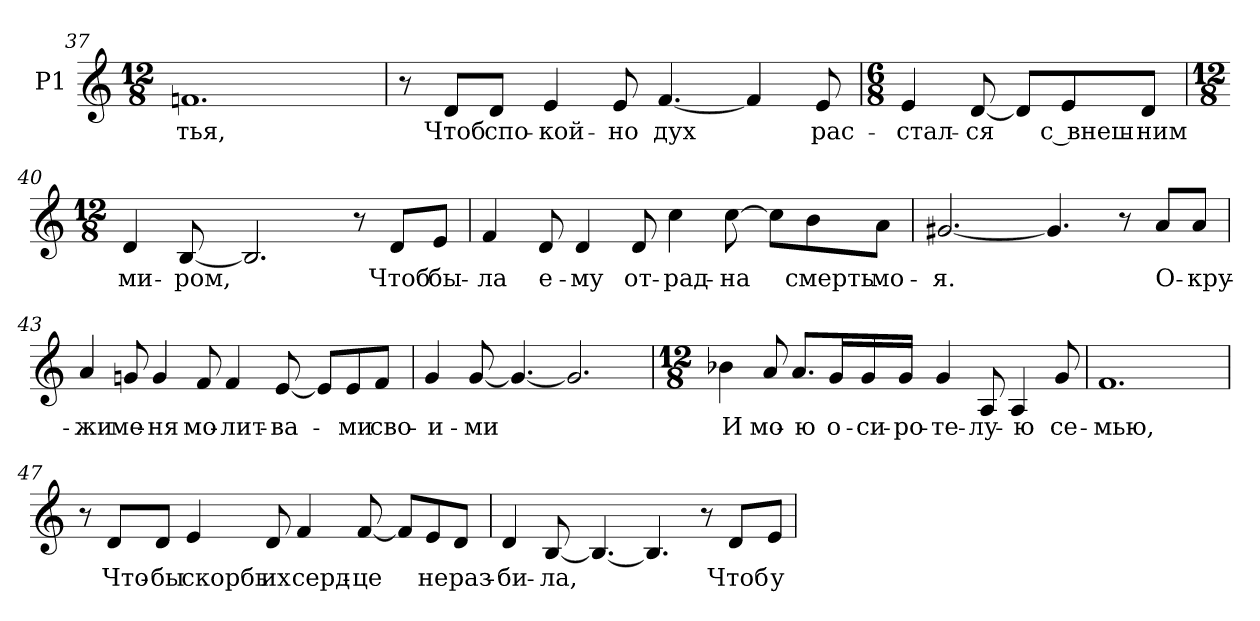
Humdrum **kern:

**kern	**text
*part1	*part1
*staff1	*staff1
*I"P1	*
*clefG2	*
*k[]	*
*a:	*
*M12/8	*
=37	=37
!	!LO:LY:b:color=#000000
1.fni	-тья,
!!LO:LB:g=z
=38	=38
8r	.
!	!LO:LY:b:color=#000000
8di/L	Чтоб
!	!LO:LY:b:color=#000000
8di/J	спо-
!	!LO:LY:b:color=#000000
4ei/	-кой-
!	!LO:LY:b:color=#000000
8ei/	-но
!	!LO:LY:b:color=#000000
[<4.fi/	дух
4fi/]	.
!	!LO:LY:b:color=#000000
8ei/	рас-
=39	=39
*M6/8	*
!	!LO:LY:b:color=#000000
4ei/	-стал-
!	!LO:LY:b:color=#000000
[<8di/	-ся
8di/L]	.
!	!LO:LY:b:color=#000000
8ei/	с внеш-
!	!LO:LY:b:color=#000000
8di/J	-ним
=40	=40
*M12/8	*
!	!LO:LY:b:color=#000000
4di/	ми-
!	!LO:LY:b:color=#000000
[<8Bi/	-ром,
2.Bi/]	.
8r	.
!	!LO:LY:b:color=#000000
8di/L	Чтоб
!	!LO:LY:b:color=#000000
8ei/J	бы-
!!LO:LB:g=z
=41	=41
!	!LO:LY:b:color=#000000
4fi/	-ла
!	!LO:LY:b:color=#000000
8di/	е-
!	!LO:LY:b:color=#000000
4di/	-му
!	!LO:LY:b:color=#000000
8di/	от-
!	!LO:LY:b:color=#000000
4cci\	-рад-
!	!LO:LY:b:color=#000000
[>8cci\	-на
8cci\L]	.
!	!LO:LY:b:color=#000000
8bi\	смерть
!	!LO:LY:b:color=#000000
8ai\J	мо-
=42	=42
!	!LO:LY:b:color=#000000
[<2.g#Xi/	-я.
4.g#i/]	.
8r	.
!	!LO:LY:b:color=#000000
8ai/L	О-
!	!LO:LY:b:color=#000000
8ai/J	-кру-
=43	=43
!	!LO:LY:b:color=#000000
4ai/	-жи
!	!LO:LY:b:color=#000000
8gni/	ме-
!	!LO:LY:b:color=#000000
4gi/	-ня
!	!LO:LY:b:color=#000000
8fi/	мо-
!	!LO:LY:b:color=#000000
4fi/	-лит-
!	!LO:LY:b:color=#000000
[<8ei/	-ва-
8ei/L]	.
!	!LO:LY:b:color=#000000
8ei/	-ми
!	!LO:LY:b:color=#000000
8fi/J	сво-
!!LO:LB:g=z
=44	=44
!	!LO:LY:b:color=#000000
4gi/	-и-
!	!LO:LY:b:color=#000000
[<8gi/	-ми
4.gi/_<	.
2.gi/]	.
=45	=45
*M12/8	*
!	!LO:LY:b:color=#000000
4b-Xi\	И
!	!LO:LY:b:color=#000000
8ai/	мо-
!	!LO:LY:b:color=#000000
8.ai/L	-ю
!	!LO:LY:b:color=#000000
16gi/L	о-
!	!LO:LY:b:color=#000000
16gi/	-си-
!	!LO:LY:b:color=#000000
16gi/JJ	-ро-
!	!LO:LY:b:color=#000000
4gi/	-те-
!	!LO:LY:b:color=#000000
8Ai/	-лу-
!	!LO:LY:b:color=#000000
4Ai/	-ю
!	!LO:LY:b:color=#000000
8gi/	се-
=46	=46
!	!LO:LY:b:color=#000000
1.fi	-мью,
!!LO:LB:g=z
=47	=47
8r	.
!	!LO:LY:b:color=#000000
8di/L	Что-
!	!LO:LY:b:color=#000000
8di/J	-бы
!	!LO:LY:b:color=#000000
4ei/	скорбь
!	!LO:LY:b:color=#000000
8di/	их
!	!LO:LY:b:color=#000000
4fi/	серд-
!	!LO:LY:b:color=#000000
[<8fi/	-це
8fi/L]	.
!	!LO:LY:b:color=#000000
8ei/	не
!	!LO:LY:b:color=#000000
8di/J	раз-
=48	=48
!	!LO:LY:b:color=#000000
4di/	-би-
!	!LO:LY:b:color=#000000
[<8Bi/	-ла,
4.Bi/_<	.
4.Bi/]	.
8r	.
!	!LO:LY:b:color=#000000
8di/L	Чтоб
!	!LO:LY:b:color=#000000
8ei/J	у
=	=
*-	*-
